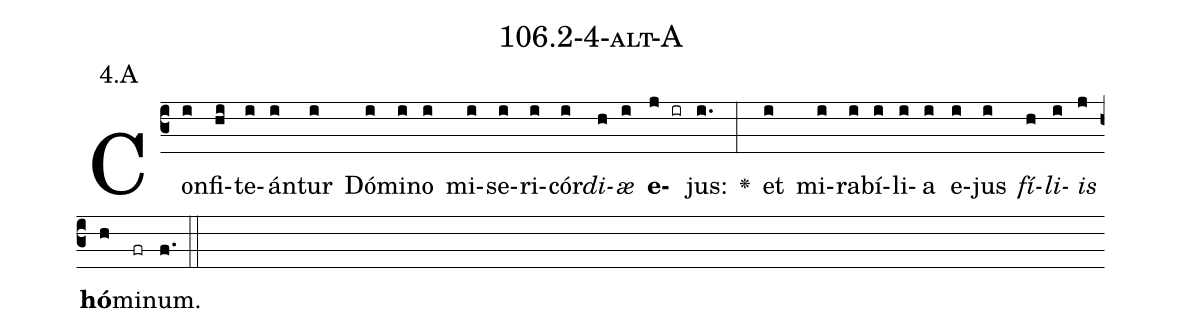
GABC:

name: 106.2-4-alt-A;
annotation: 4.A;
%%
(c3)Con(i)fi(hi)te(i)án(i)tur(i) Dó(i)mi(i)no(i) mi(i)se(i)ri(i)cór(i)<i>di</i>(h)<i>æ</i>(i) <b>e</b>(j ir)jus:(i.) <v>\greheightstar</v>(:) et(i) mi(i)ra(i)bí(i)li(i)a(i) e(i)jus(i) <i>fí</i>(h)<i>li</i>(i)<i>is</i>(j) <b>hó</b>(h)mi(fr)num.(f.) (::)


%E(i) u(h) o(i) u(j) a(h) e.(f.) (::)
